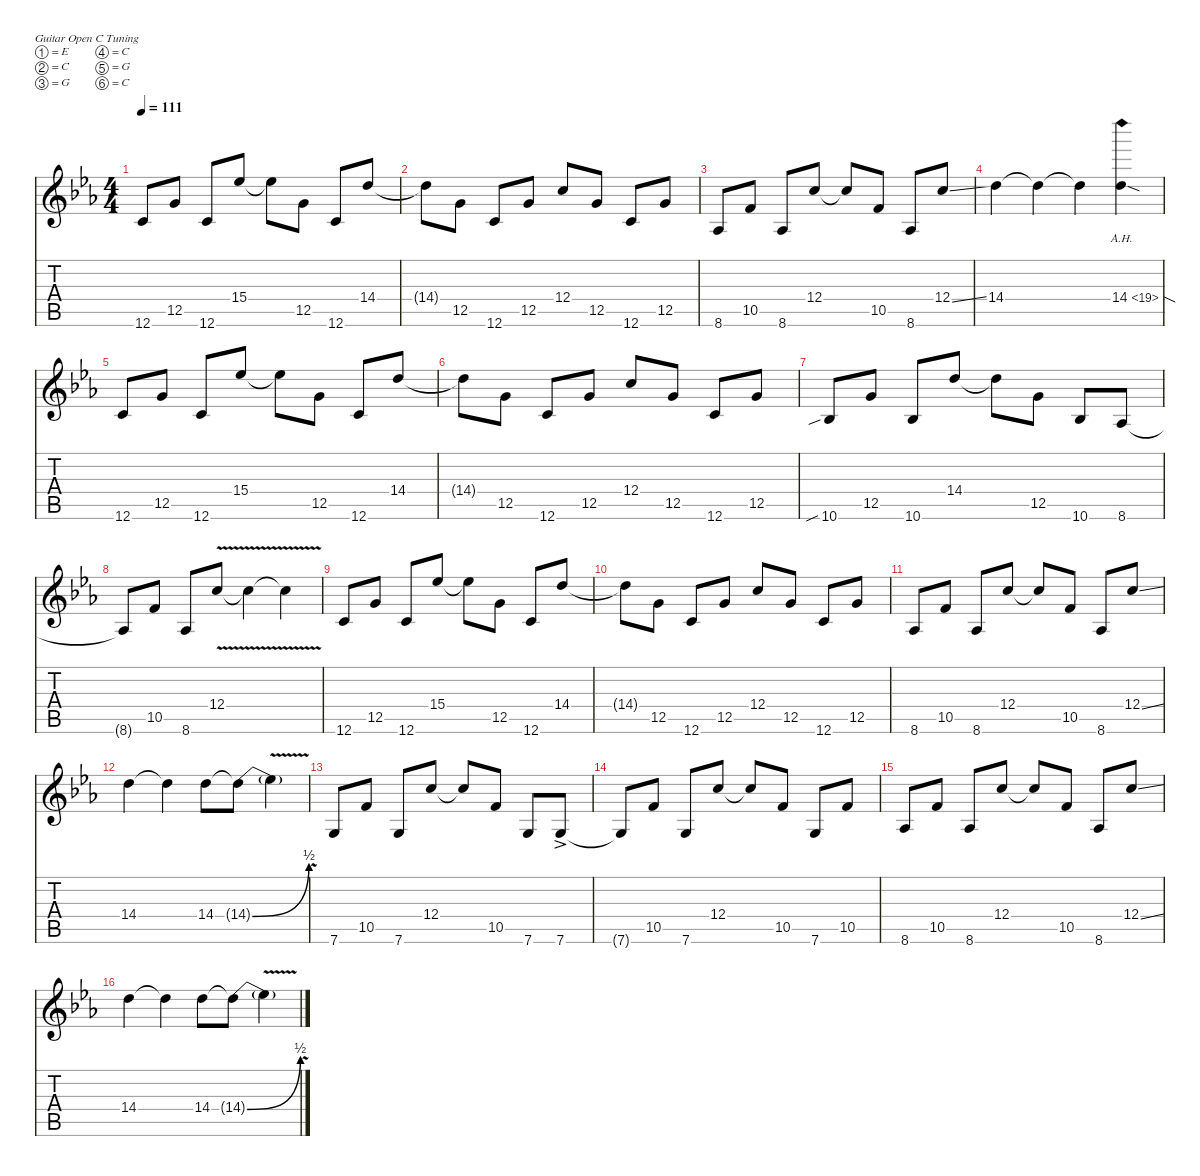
\defaultSystemsLayout 4
\hideDynamics
\bracketExtendMode nobrackets
\singleTrackTrackNamePolicy hidden
\multiTrackTrackNamePolicy hidden
\firstSystemTrackNameMode fullname
\firstSystemTrackNameOrientation horizontal
\otherSystemsTrackNameOrientation horizontal
\track ("Guitars" "dist.guit.") {instrument distortionguitar}
\staff {score tabs}
\tuning (E4 C4 G3 C3 G2 C2)
\ts (4 4)
\beaming (8 2 2 2 2)
\tempo 111
\clef g2
\ks eb
12.6{acc forcenatural}.8{dy f instrument distortionguitar beam Up} 12.5{acc forcenatural}.8{beam Up} 12.6{acc forcenatural}.8{beam Up} 15.4{acc b}.8{beam Up} 15.4{t acc b}.8{beam Down} 12.5{acc forcenatural}.8{beam Down} 12.6{acc forcenatural}.8{beam Up} 14.4{acc forcenatural}.8{beam Up} |
14.4{t acc forcenatural}.8{beam Down} 12.5{acc forcenatural}.8{beam Down} 12.6{acc forcenatural}.8{beam Up} 12.5{acc forcenatural}.8{beam Up} 12.4{acc forcenatural}.8{beam Up} 12.5{acc forcenatural}.8{beam Up} 12.6{acc forcenatural}.8{beam Up} 12.5{acc forcenatural}.8{beam Up} |
8.6{acc b}.8{beam Up} 10.5{acc forcenatural}.8{beam Up} 8.6{acc b}.8{beam Up} 12.4{acc forcenatural}.8{beam Up} 12.4{t acc forcenatural}.8{beam Up} 10.5{acc forcenatural}.8{beam Up} 8.6{acc b}.8{beam Up} 12.4{ss acc forcenatural}.8{beam Up} |
14.4{acc forcenatural}.4{beam Down} 14.4{t acc forcenatural}.4{beam Down} 14.4{t acc forcenatural}.4{beam Down} 14.4{ah 5 sod acc forcenatural}.4{beam Down} |
12.6{acc forcenatural}.8{beam Up} 12.5{acc forcenatural}.8{beam Up} 12.6{acc forcenatural}.8{beam Up} 15.4{acc b}.8{beam Up} 15.4{t acc b}.8{beam Down} 12.5{acc forcenatural}.8{beam Down} 12.6{acc forcenatural}.8{beam Up} 14.4{acc forcenatural}.8{beam Up} |
14.4{t acc forcenatural}.8{beam Down} 12.5{acc forcenatural}.8{beam Down} 12.6{acc forcenatural}.8{beam Up} 12.5{acc forcenatural}.8{beam Up} 12.4{acc forcenatural}.8{beam Up} 12.5{acc forcenatural}.8{beam Up} 12.6{acc forcenatural}.8{beam Up} 12.5{acc forcenatural}.8{beam Up} |
10.6{sib acc b}.8{beam Up} 12.5{acc forcenatural}.8{beam Up} 10.6{acc b}.8{beam Up} 14.4{acc forcenatural}.8{beam Up} 14.4{t acc forcenatural}.8{beam Down} 12.5{acc forcenatural}.8{beam Down} 10.6{acc b}.8{beam Up} 8.6{acc b}.8{beam Up} |
8.6{t acc b}.8{beam Up} 10.5{acc forcenatural}.8{beam Up} 8.6{acc b}.8{beam Up} 12.4{v acc forcenatural}.8{beam Up} 12.4{v t acc forcenatural}.4{beam Down} 12.4{v t acc forcenatural}.4{beam Down} |
12.6{acc forcenatural}.8{beam Up} 12.5{acc forcenatural}.8{beam Up} 12.6{acc forcenatural}.8{beam Up} 15.4{acc b}.8{beam Up} 15.4{t acc b}.8{beam Down} 12.5{acc forcenatural}.8{beam Down} 12.6{acc forcenatural}.8{beam Up} 14.4{acc forcenatural}.8{beam Up} |
14.4{t acc forcenatural}.8{beam Down} 12.5{acc forcenatural}.8{beam Down} 12.6{acc forcenatural}.8{beam Up} 12.5{acc forcenatural}.8{beam Up} 12.4{acc forcenatural}.8{beam Up} 12.5{acc forcenatural}.8{beam Up} 12.6{acc forcenatural}.8{beam Up} 12.5{acc forcenatural}.8{beam Up} |
8.6{acc b}.8{beam Up} 10.5{acc forcenatural}.8{beam Up} 8.6{acc b}.8{beam Up} 12.4{acc forcenatural}.8{beam Up} 12.4{t acc forcenatural}.8{beam Up} 10.5{acc forcenatural}.8{beam Up} 8.6{acc b}.8{beam Up} 12.4{ss acc forcenatural}.8{beam Up} |
14.4{acc forcenatural}.4{beam Down} 14.4{t acc forcenatural}.4{beam Down} 14.4{acc forcenatural}.8{beam Down} 14.4{be (bend 0 0 60 2) t acc forcenatural}.8{beam Down} 14.4{v t}.4{beam Down} |
7.6{acc forcenatural}.8{beam Up} 10.5{acc forcenatural}.8{beam Up} 7.6{acc forcenatural}.8{beam Up} 12.4{acc forcenatural}.8{beam Up} 12.4{t acc forcenatural}.8{beam Up} 10.5{acc forcenatural}.8{beam Up} 7.6{acc forcenatural}.8{beam Up} 7.6{ac acc forcenatural}.8{beam Up} |
7.6{t acc forcenatural}.8{beam Up} 10.5{acc forcenatural}.8{beam Up} 7.6{acc forcenatural}.8{beam Up} 12.4{acc forcenatural}.8{beam Up} 12.4{t acc forcenatural}.8{beam Up} 10.5{acc forcenatural}.8{beam Up} 7.6{acc forcenatural}.8{beam Up} 10.5{acc forcenatural}.8{beam Up} |
8.6{acc b}.8{beam Up} 10.5{acc forcenatural}.8{beam Up} 8.6{acc b}.8{beam Up} 12.4{acc forcenatural}.8{beam Up} 12.4{t acc forcenatural}.8{beam Up} 10.5{acc forcenatural}.8{beam Up} 8.6{acc b}.8{beam Up} 12.4{ss acc forcenatural}.8{beam Up} |
14.4{acc forcenatural}.4{beam Down} 14.4{t acc forcenatural}.4{beam Down} 14.4{acc forcenatural}.8{beam Down} 14.4{be (bend 0 0 60 2) t acc forcenatural}.8{beam Down} 14.4{v t}.4{beam Down}
